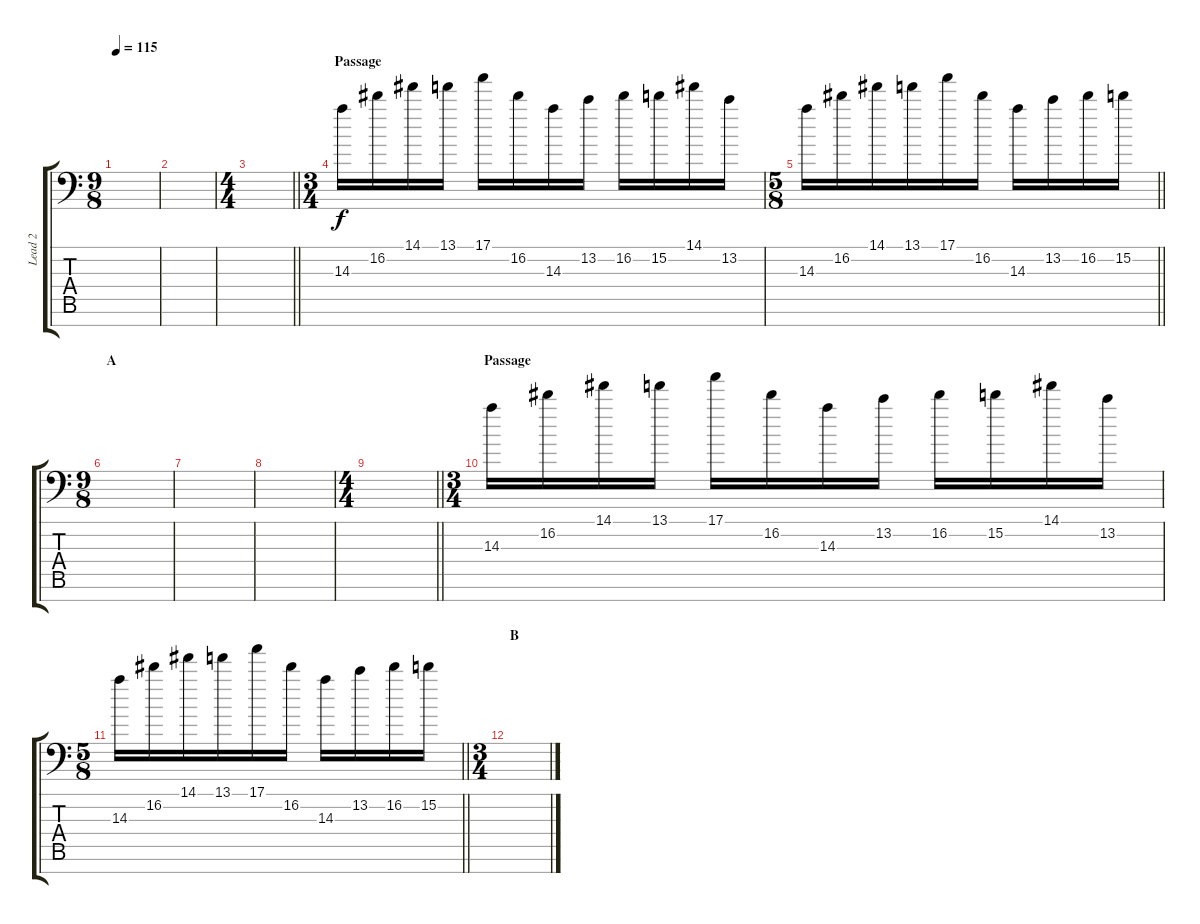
\track ("Lead 2" "Lead 2") {instrument distortionguitar}
\staff {score tabs}
\tuning (E4 B3 G3 D3 A2 E2 A1) {hide}
\ts (9 8)
\tempo 115
\clef f4
\ks c
|
|
\ts (4 4)
\barLineRight lightlight
|
\ts (3 4)
\section ("" "Passage")
14.3.16 16.2.16 14.1.16 13.1.16 17.1.16 16.2.16 14.3.16 13.2.16 16.2.16 15.2.16 14.1.16 13.2.16 |
\ts (5 8)
\barLineRight lightlight
14.3.16 16.2.16 14.1.16 13.1.16 17.1.16 16.2.16 14.3.16 13.2.16 16.2.16 15.2.16 |
\ts (9 8)
\section ("" "A")
|
|
|
\ts (4 4)
\barLineRight lightlight
|
\ts (3 4)
\section ("" "Passage")
14.3.16 16.2.16 14.1.16 13.1.16 17.1.16 16.2.16 14.3.16 13.2.16 16.2.16 15.2.16 14.1.16 13.2.16 |
\ts (5 8)
\barLineRight lightlight
14.3.16 16.2.16 14.1.16 13.1.16 17.1.16 16.2.16 14.3.16 13.2.16 16.2.16 15.2.16 |
\ts (3 4)
\section ("" "B")
